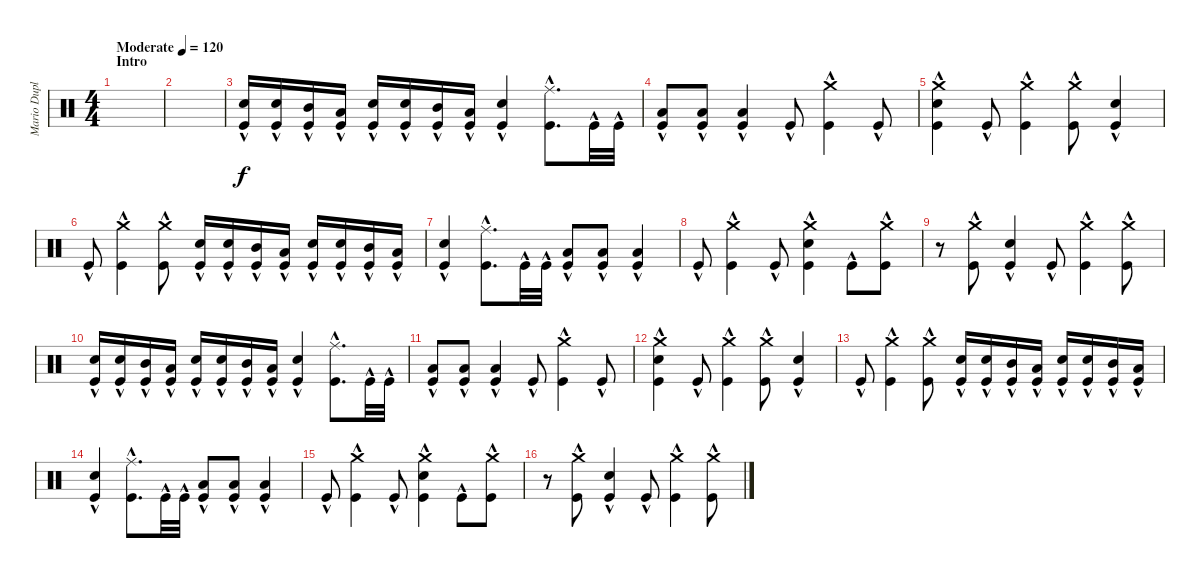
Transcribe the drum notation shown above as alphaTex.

\track ("Mario Duplantier" "Mario Dupl") {instrument percussion}
\staff {score}
\articulation defaults
\ts (4 4)
\section ("" "Intro")
\tempo (120 "Moderate")
\clef neutral
\ks c
|
|
("Electric Snare (hit)" "Kick (hit)"{hac}).16 ("Electric Snare (hit)" "Kick (hit)"{hac}).16 ("Mid Tom (hit)" "Kick (hit)"{hac}).16 ("Low Tom (hit)" "Kick (hit)"{hac}).16 ("Electric Snare (hit)" "Kick (hit)"{hac}).16 ("Electric Snare (hit)" "Kick (hit)"{hac}).16 ("Mid Tom (hit)" "Kick (hit)"{hac}).16 ("Low Tom (hit)" "Kick (hit)"{hac}).16 ("Electric Snare (hit)" "Kick (hit)"{hac}).4 ("Ride (middle)" "Kick (hit)"{hac}).8{d} "Kick (hit)"{hac}.32 "Kick (hit)"{hac}.32 |
("Low Tom (hit)" "Kick (hit)"{hac}).8 ("Low Tom (hit)" "Kick (hit)"{hac}).8 ("Low Tom (hit)" "Kick (hit)"{hac}).4 "Kick (hit)"{hac}.8 ("Crash medium (hit)" "Kick (hit)"{hac}).4 "Kick (hit)"{hac}.8 |
("Crash medium (hit)" "Electric Snare (hit)" "Kick (hit)"{hac}).4 "Kick (hit)"{hac}.8 ("Crash medium (hit)" "Kick (hit)"{hac}).4 ("Crash medium (hit)" "Kick (hit)"{hac}).8 ("Electric Snare (hit)" "Kick (hit)"{hac}).4 |
"Kick (hit)"{hac}.8 ("Crash medium (hit)" "Kick (hit)"{hac}).4 ("Crash medium (hit)" "Kick (hit)"{hac}).8 ("Electric Snare (hit)" "Kick (hit)"{hac}).16 ("Electric Snare (hit)" "Kick (hit)"{hac}).16 ("Mid Tom (hit)" "Kick (hit)"{hac}).16 ("Low Tom (hit)" "Kick (hit)"{hac}).16 ("Electric Snare (hit)" "Kick (hit)"{hac}).16 ("Electric Snare (hit)" "Kick (hit)"{hac}).16 ("Mid Tom (hit)" "Kick (hit)"{hac}).16 ("Low Tom (hit)" "Kick (hit)"{hac}).16 |
("Electric Snare (hit)" "Kick (hit)"{hac}).4 ("Ride (middle)" "Kick (hit)"{hac}).8{d} "Kick (hit)"{hac}.32 "Kick (hit)"{hac}.32 ("Low Tom (hit)" "Kick (hit)"{hac}).8 ("Low Tom (hit)" "Kick (hit)"{hac}).8 ("Low Tom (hit)" "Kick (hit)"{hac}).4 |
"Kick (hit)"{hac}.8 ("Crash medium (hit)" "Kick (hit)"{hac}).4 "Kick (hit)"{hac}.8 ("Crash medium (hit)" "Electric Snare (hit)" "Kick (hit)"{hac}).4 "Kick (hit)"{hac}.8 ("Crash medium (hit)" "Kick (hit)"{hac}).8 |
r.8 ("Crash medium (hit)" "Kick (hit)"{hac}).8 ("Electric Snare (hit)" "Kick (hit)"{hac}).4 "Kick (hit)"{hac}.8 ("Crash medium (hit)" "Kick (hit)"{hac}).4 ("Crash medium (hit)" "Kick (hit)"{hac}).8 |
("Electric Snare (hit)" "Kick (hit)"{hac}).16 ("Electric Snare (hit)" "Kick (hit)"{hac}).16 ("Mid Tom (hit)" "Kick (hit)"{hac}).16 ("Low Tom (hit)" "Kick (hit)"{hac}).16 ("Electric Snare (hit)" "Kick (hit)"{hac}).16 ("Electric Snare (hit)" "Kick (hit)"{hac}).16 ("Mid Tom (hit)" "Kick (hit)"{hac}).16 ("Low Tom (hit)" "Kick (hit)"{hac}).16 ("Electric Snare (hit)" "Kick (hit)"{hac}).4 ("Ride (middle)" "Kick (hit)"{hac}).8{d} "Kick (hit)"{hac}.32 "Kick (hit)"{hac}.32 |
("Low Tom (hit)" "Kick (hit)"{hac}).8 ("Low Tom (hit)" "Kick (hit)"{hac}).8 ("Low Tom (hit)" "Kick (hit)"{hac}).4 "Kick (hit)"{hac}.8 ("Crash medium (hit)" "Kick (hit)"{hac}).4 "Kick (hit)"{hac}.8 |
("Crash medium (hit)" "Electric Snare (hit)" "Kick (hit)"{hac}).4 "Kick (hit)"{hac}.8 ("Crash medium (hit)" "Kick (hit)"{hac}).4 ("Crash medium (hit)" "Kick (hit)"{hac}).8 ("Electric Snare (hit)" "Kick (hit)"{hac}).4 |
"Kick (hit)"{hac}.8 ("Crash medium (hit)" "Kick (hit)"{hac}).4 ("Crash medium (hit)" "Kick (hit)"{hac}).8 ("Electric Snare (hit)" "Kick (hit)"{hac}).16 ("Electric Snare (hit)" "Kick (hit)"{hac}).16 ("Mid Tom (hit)" "Kick (hit)"{hac}).16 ("Low Tom (hit)" "Kick (hit)"{hac}).16 ("Electric Snare (hit)" "Kick (hit)"{hac}).16 ("Electric Snare (hit)" "Kick (hit)"{hac}).16 ("Mid Tom (hit)" "Kick (hit)"{hac}).16 ("Low Tom (hit)" "Kick (hit)"{hac}).16 |
("Electric Snare (hit)" "Kick (hit)"{hac}).4 ("Ride (middle)" "Kick (hit)"{hac}).8{d} "Kick (hit)"{hac}.32 "Kick (hit)"{hac}.32 ("Low Tom (hit)" "Kick (hit)"{hac}).8 ("Low Tom (hit)" "Kick (hit)"{hac}).8 ("Low Tom (hit)" "Kick (hit)"{hac}).4 |
"Kick (hit)"{hac}.8 ("Crash medium (hit)" "Kick (hit)"{hac}).4 "Kick (hit)"{hac}.8 ("Crash medium (hit)" "Electric Snare (hit)" "Kick (hit)"{hac}).4 "Kick (hit)"{hac}.8 ("Crash medium (hit)" "Kick (hit)"{hac}).8 |
r.8 ("Crash medium (hit)" "Kick (hit)"{hac}).8 ("Electric Snare (hit)" "Kick (hit)"{hac}).4 "Kick (hit)"{hac}.8 ("Crash medium (hit)" "Kick (hit)"{hac}).4 ("Crash medium (hit)" "Kick (hit)"{hac}).8
